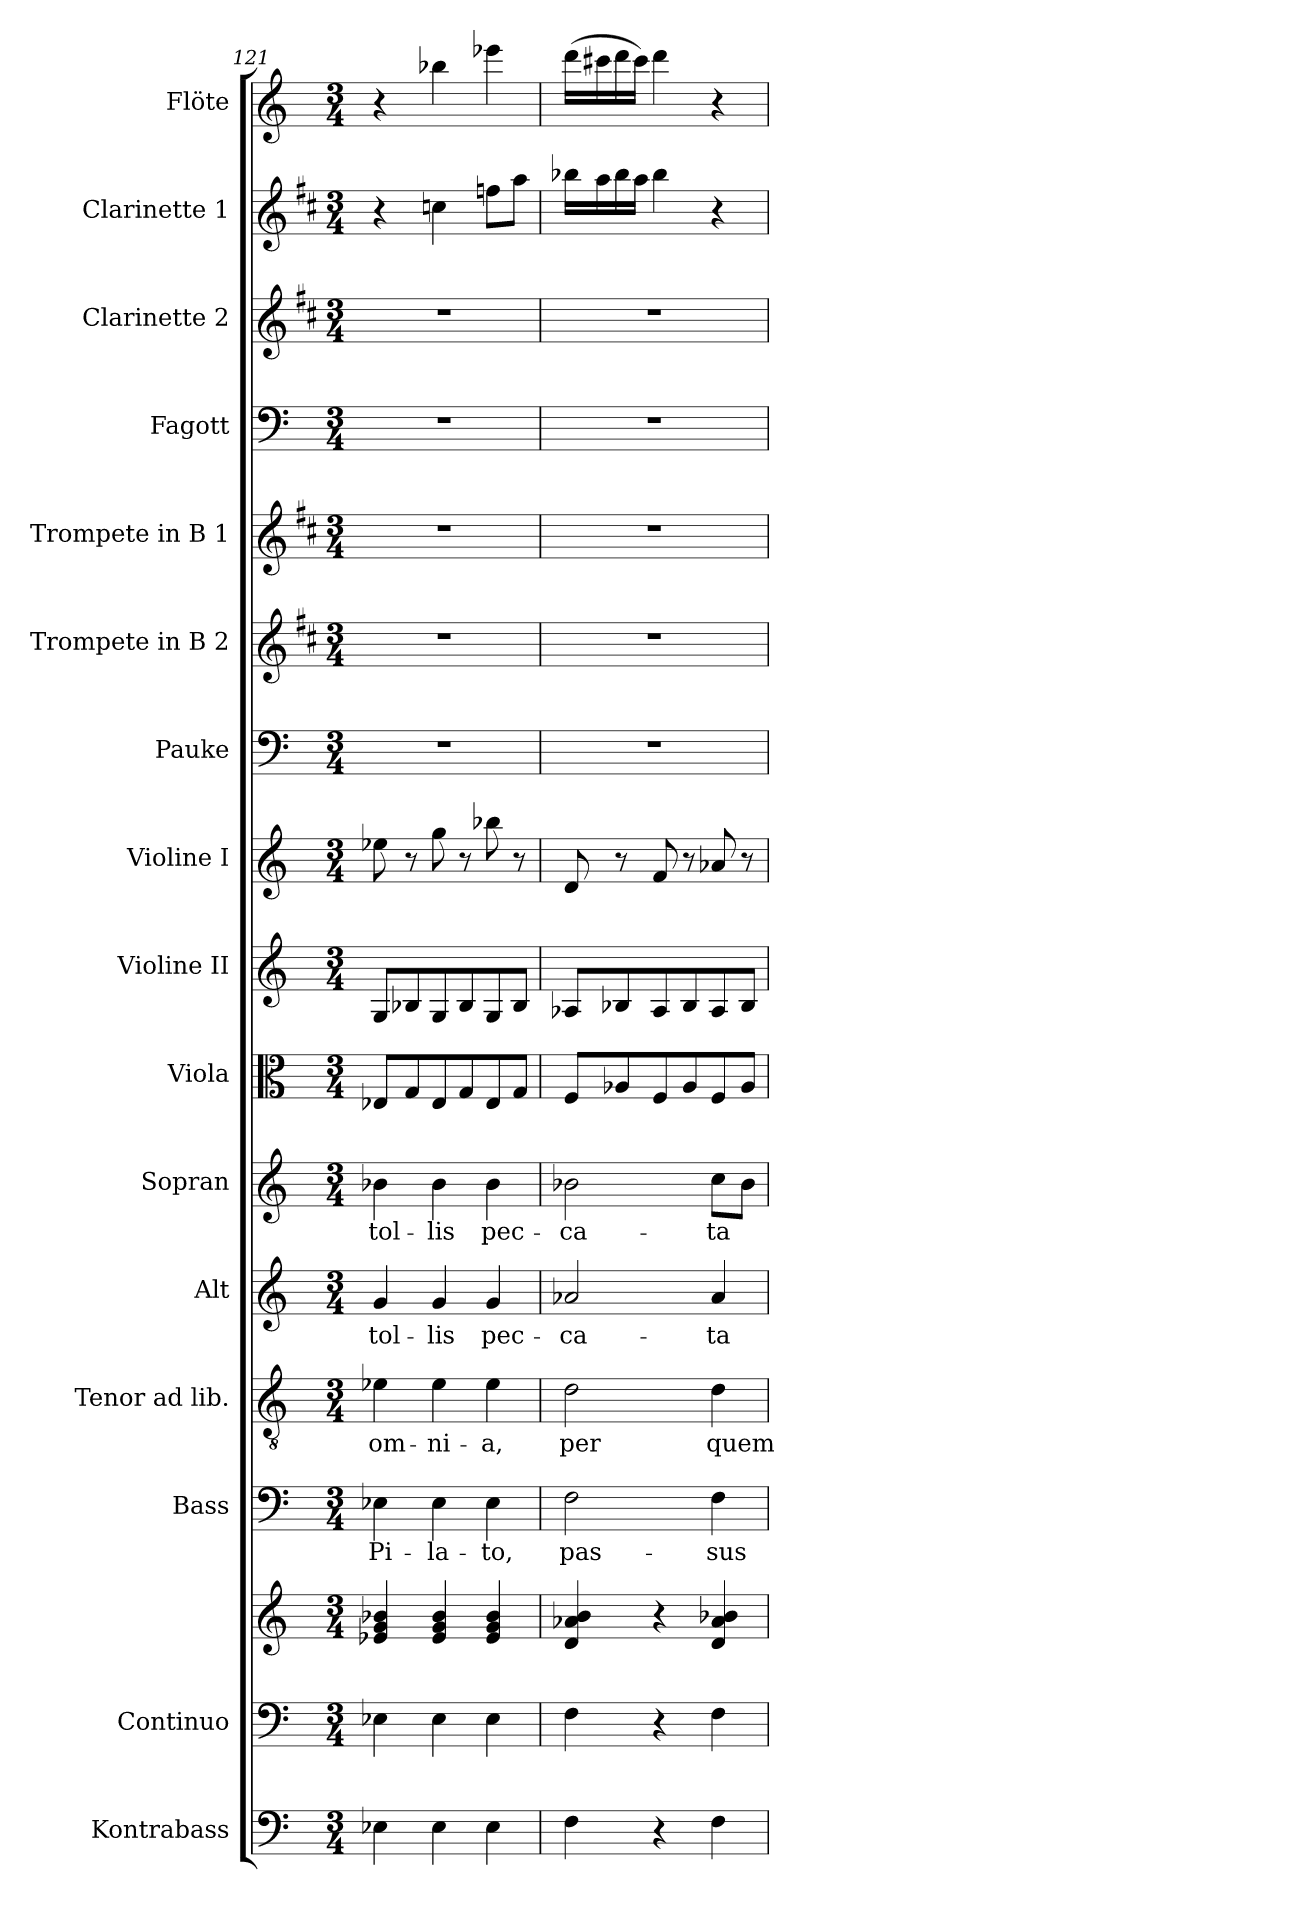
**kern	**kern	**kern	**kern	**text	**kern	**text	**kern	**text	**kern	**text	**kern	**kern	**kern	**kern	**kern	**kern	**kern	**kern	**kern	**kern
*part16	*part15	*part15	*part14	*part14	*part13	*part13	*part12	*part12	*part11	*part11	*part10	*part9	*part8	*part7	*part6	*part5	*part4	*part3	*part2	*part1
*staff17	*staff16	*staff15	*staff14	*staff14	*staff13	*staff13	*staff12	*staff12	*staff11	*staff11	*staff10	*staff9	*staff8	*staff7	*staff6	*staff5	*staff4	*staff3	*staff2	*staff1
*I"Kontrabass	*I"Continuo	*	*I"Bass	*	*I"Tenor ad lib.	*	*I"Alt	*	*I"Sopran	*	*I"Viola	*I"Violine II	*I"Violine I	*I"Pauke	*I"Trompete in B 2	*I"Trompete in B 1	*I"Fagott	*I"Clarinette 2	*I"Clarinette 1	*I"Flöte
*I'Kb.	*I'cont.	*	*I'B	*	*I'T	*	*I'A	*	*I'S	*	*I'Vla.	*I'Vl. II	*I'Vl. I	*I'Pk.	*	*	*I'Fg.	*I'Cl. 2	*I'Cl. 1	*I'Fl.
*clefF4	*clefF4	*clefG2	*clefF4	*	*clefGv2	*	*clefG2	*	*clefG2	*	*clefC3	*clefG2	*clefG2	*clefF4	*clefG2	*clefG2	*clefF4	*clefG2	*clefG2	*clefG2
*ITrd7c12	*	*	*	*	*	*	*	*	*	*	*	*	*	*	*ITrd1c2	*ITrd1c2	*	*ITrd1c2	*ITrd1c2	*
*k[]	*k[]	*k[]	*k[]	*	*k[]	*	*k[]	*	*k[]	*	*k[]	*k[]	*k[]	*k[]	*k[]	*k[]	*k[]	*k[]	*k[]	*k[]
*C:	*C:	*C:	*C:	*	*C:	*	*C:	*	*C:	*	*C:	*C:	*C:	*C:	*C:	*C:	*C:	*C:	*C:	*C:
*M3/4	*M3/4	*M3/4	*M3/4	*	*M3/4	*	*M3/4	*	*M3/4	*	*M3/4	*M3/4	*M3/4	*M3/4	*M3/4	*M3/4	*M3/4	*M3/4	*M3/4	*M3/4
=121	=121	=121	=121	=121	=121	=121	=121	=121	=121	=121	=121	=121	=121	=121	=121	=121	=121	=121	=121	=121
!	!	!	!	!LO:LY:b	!	!LO:LY:b	!	!LO:LY:b	!	!LO:LY:b	!	!	!	!	!	!	!	!	!	!
4EE-X\	4E-X\	4e-X/ 4g/ 4b-X/	4E-X\	Pi-	4e-X\	om-	4g/	tol-	4b-X\	tol-	8E-X/L	8G/L	8ee-X\	2.r	2.r	2.r	2.r	2.r	4r	4r
.	.	.	.	.	.	.	.	.	.	.	8G/	8B-X/	8r	.	.	.	.	.	.	.
!	!	!	!	!LO:LY:b	!	!LO:LY:b	!	!LO:LY:b	!	!LO:LY:b	!	!	!	!	!	!	!	!	!	!
4EE-\	4E-\	4e-/ 4g/ 4b-/	4E-\	-la-	4e-\	-ni-	4g/	-lis	4b-\	-lis	8E-/	8G/	8gg\	.	.	.	.	.	4b-X\	4bb-X\
.	.	.	.	.	.	.	.	.	.	.	8G/	8B-/	8r	.	.	.	.	.	.	.
!	!	!	!	!LO:LY:b	!	!LO:LY:b	!	!LO:LY:b	!	!LO:LY:b	!	!	!	!	!	!	!	!	!	!
4EE-\	4E-\	4e-/ 4g/ 4b-/	4E-\	-to,	4e-\	-a,	4g/	pec-	4b-\	pec-	8E-/	8G/	8bb-X\	.	.	.	.	.	8ee-X\L	4eee-X\
.	.	.	.	.	.	.	.	.	.	.	8G/J	8B-/J	8r	.	.	.	.	.	8gg\J	.
=122	=122	=122	=122	=122	=122	=122	=122	=122	=122	=122	=122	=122	=122	=122	=122	=122	=122	=122	=122	=122
!	!	!	!	!LO:LY:b	!	!LO:LY:b	!	!LO:LY:b	!	!LO:LY:b	!	!	!	!	!	!	!	!	!	!
4FF\	4F\	4d/ 4a-X/ 4b/	2F\	pas-	2d\	per	2a-X/	-ca-	2b-X\	-ca-	8F/L	8A-X/L	8d/	2.r	2.r	2.r	2.r	2.r	16aa-X\LL	(>16ddd\LL
.	.	.	.	.	.	.	.	.	.	.	.	.	.	.	.	.	.	.	16gg\	16ccc#X\
.	.	.	.	.	.	.	.	.	.	.	8A-X/	8B-X/	8r	.	.	.	.	.	16aa-\	16ddd\
.	.	.	.	.	.	.	.	.	.	.	.	.	.	.	.	.	.	.	16gg\JJ	16ccc#\JJ)
4r	4r	4r	.	.	.	.	.	.	.	.	8F/	8A-/	8f/	.	.	.	.	.	4aa-\	4ddd\
.	.	.	.	.	.	.	.	.	.	.	8A-/	8B-/	8r	.	.	.	.	.	.	.
!	!	!	!	!LO:LY:b	!	!LO:LY:b	!	!LO:LY:b	!	!LO:LY:b	!	!	!	!	!	!	!	!	!	!
4FF\	4F\	4d/ 4a-/ 4b-X/	4F\	-sus	4d\	quem	4a-/	-ta	8cc\L	-ta	8F/	8A-/	8a-X/	.	.	.	.	.	4r	4r
.	.	.	.	.	.	.	.	.	8b-\J	.	8A-/J	8B-/J	8r	.	.	.	.	.	.	.
=	=	=	=	=	=	=	=	=	=	=	=	=	=	=	=	=	=	=	=	=
*-	*-	*-	*-	*-	*-	*-	*-	*-	*-	*-	*-	*-	*-	*-	*-	*-	*-	*-	*-	*-
